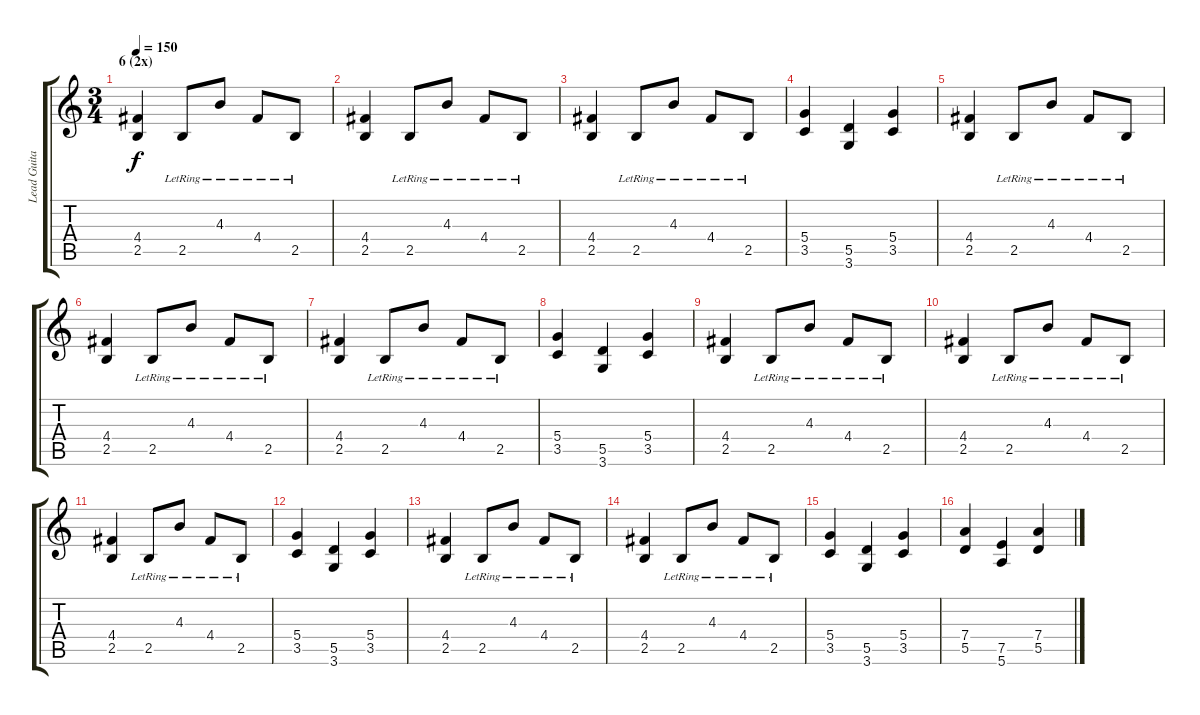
\track ("Lead Guitar" "Lead Guita") {instrument distortionguitar}
\staff {score tabs}
\tuning (E4 B3 G3 D3 A2 E2) {hide}
\ts (3 4)
\section ("" "6 (2x)")
\tempo 150
\clef g2
\ks c
(4.4 2.5).4{dy f} 2.5{lr}.8 4.3{lr}.8 4.4{lr}.8 2.5{lr}.8 |
(4.4 2.5).4 2.5{lr}.8 4.3{lr}.8 4.4{lr}.8 2.5{lr}.8 |
(4.4 2.5).4 2.5{lr}.8 4.3{lr}.8 4.4{lr}.8 2.5{lr}.8 |
(5.4 3.5).4 (5.5 3.6).4 (5.4 3.5).4 |
(4.4 2.5).4 2.5{lr}.8 4.3{lr}.8 4.4{lr}.8 2.5{lr}.8 |
(4.4 2.5).4 2.5{lr}.8 4.3{lr}.8 4.4{lr}.8 2.5{lr}.8 |
(4.4 2.5).4 2.5{lr}.8 4.3{lr}.8 4.4{lr}.8 2.5{lr}.8 |
(5.4 3.5).4 (5.5 3.6).4 (5.4 3.5).4 |
(4.4 2.5).4 2.5{lr}.8 4.3{lr}.8 4.4{lr}.8 2.5{lr}.8 |
(4.4 2.5).4 2.5{lr}.8 4.3{lr}.8 4.4{lr}.8 2.5{lr}.8 |
(4.4 2.5).4 2.5{lr}.8 4.3{lr}.8 4.4{lr}.8 2.5{lr}.8 |
(5.4 3.5).4 (5.5 3.6).4 (5.4 3.5).4 |
(4.4 2.5).4 2.5{lr}.8 4.3{lr}.8 4.4{lr}.8 2.5{lr}.8 |
(4.4 2.5).4 2.5{lr}.8 4.3{lr}.8 4.4{lr}.8 2.5{lr}.8 |
(5.4 3.5).4 (5.5 3.6).4 (5.4 3.5).4 |
(7.4 5.5).4 (7.5 5.6).4 (7.4 5.5).4
